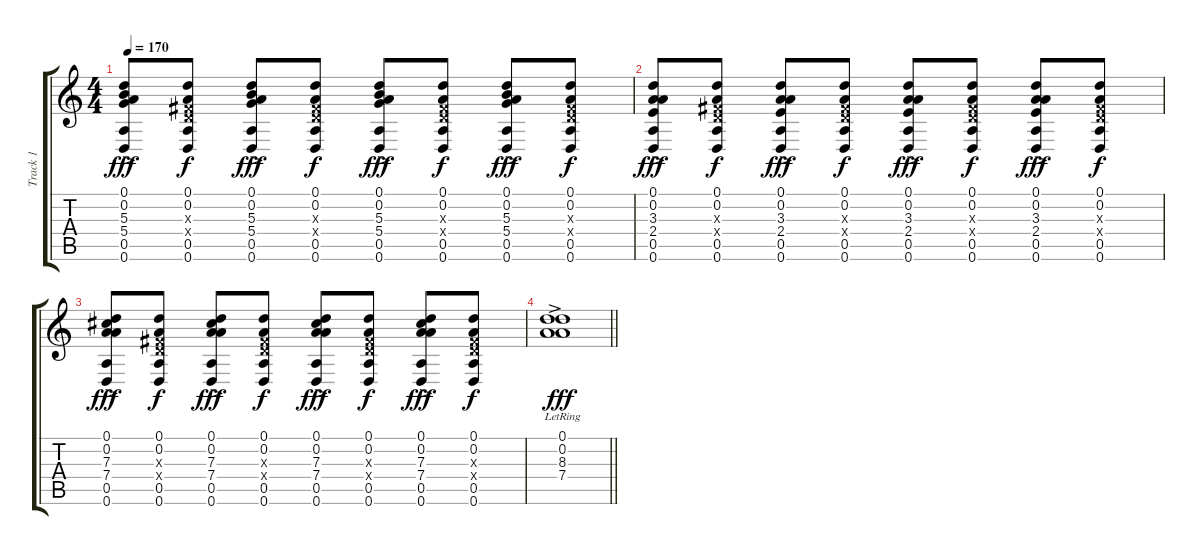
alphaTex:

\track ("Track 1" "Track 1") {instrument acousticguitarsteel}
\staff {score tabs}
\tuning (D4 A3 Gb3 D3 A2 D2) {hide}
\ts (4 4)
\tempo 170
\clef g2
\ks c
(0.1{ac} 0.2 5.3 5.4 0.5 0.6).8{dy fff} (0.1 0.2 0.3{x} 0.4{x} 0.5 0.6).8{dy f} (0.1{ac} 0.2 5.3 5.4 0.5 0.6).8{dy fff} (0.1 0.2 0.3{x} 0.4{x} 0.5 0.6).8{dy f} (0.1{ac} 0.2 5.3 5.4 0.5 0.6).8{dy fff} (0.1 0.2 0.3{x} 0.4{x} 0.5 0.6).8{dy f} (0.1{ac} 0.2 5.3 5.4 0.5 0.6).8{dy fff} (0.1 0.2 0.3{x} 0.4{x} 0.5 0.6).8{dy f} |
(0.1{ac} 0.2 3.3 2.4 0.5 0.6).8{dy fff} (0.1 0.2 0.3{x} 0.4{x} 0.5 0.6).8{dy f} (0.1{ac} 0.2 3.3 2.4 0.5 0.6).8{dy fff} (0.1 0.2 0.3{x} 0.4{x} 0.5 0.6).8{dy f} (0.1{ac} 0.2 3.3 2.4 0.5 0.6).8{dy fff} (0.1 0.2 0.3{x} 0.4{x} 0.5 0.6).8{dy f} (0.1{ac} 0.2 3.3 2.4 0.5 0.6).8{dy fff} (0.1 0.2 0.3{x} 0.4{x} 0.5 0.6).8{dy f} |
(0.1{ac} 0.2 7.3 7.4 0.5 0.6).8{dy fff} (0.1 0.2 0.3{x} 0.4{x} 0.5 0.6).8{dy f} (0.1{ac} 0.2 7.3 7.4 0.5 0.6).8{dy fff} (0.1 0.2 0.3{x} 0.4{x} 0.5 0.6).8{dy f} (0.1{ac} 0.2 7.3 7.4 0.5 0.6).8{dy fff} (0.1 0.2 0.3{x} 0.4{x} 0.5 0.6).8{dy f} (0.1{ac} 0.2 7.3 7.4 0.5 0.6).8{dy fff} (0.1 0.2 0.3{x} 0.4{x} 0.5 0.6).8{dy f} |
\barLineRight lightlight
(0.1 0.2{ac lr} 8.3 7.4).1{dy fff}
